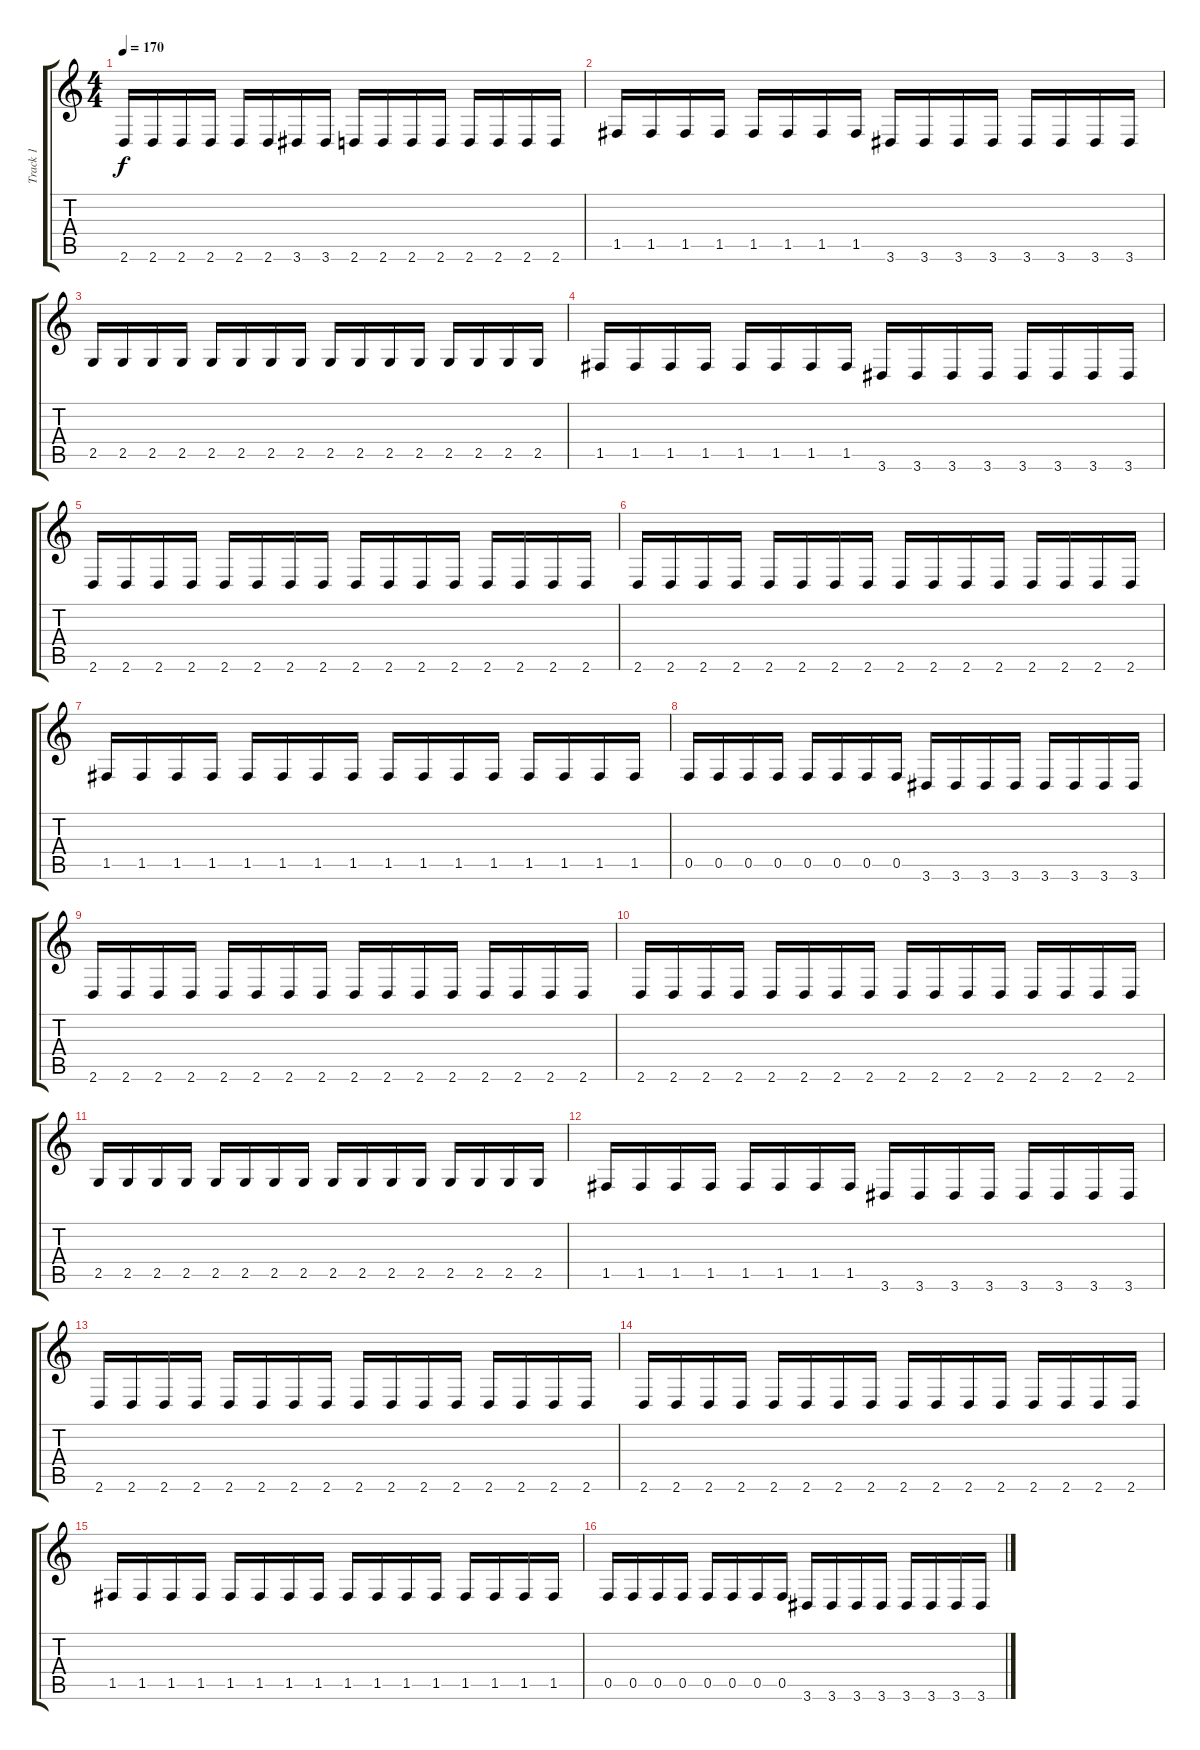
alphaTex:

\track ("Track 1" "Track 1") {instrument distortionguitar}
\staff {score tabs}
\tuning (C4 G3 Eb3 Bb2 F2 C2) {hide}
\ts (4 4)
\tempo 170
\clef g2
\ks c
2.6.16{dy f} 2.6.16 2.6.16 2.6.16 2.6.16 2.6.16 3.6.16 3.6.16 2.6.16 2.6.16 2.6.16 2.6.16 2.6.16 2.6.16 2.6.16 2.6.16 |
1.5.16 1.5.16 1.5.16 1.5.16 1.5.16 1.5.16 1.5.16 1.5.16 3.6.16 3.6.16 3.6.16 3.6.16 3.6.16 3.6.16 3.6.16 3.6.16 |
2.5.16 2.5.16 2.5.16 2.5.16 2.5.16 2.5.16 2.5.16 2.5.16 2.5.16 2.5.16 2.5.16 2.5.16 2.5.16 2.5.16 2.5.16 2.5.16 |
1.5.16 1.5.16 1.5.16 1.5.16 1.5.16 1.5.16 1.5.16 1.5.16 3.6.16 3.6.16 3.6.16 3.6.16 3.6.16 3.6.16 3.6.16 3.6.16 |
2.6.16 2.6.16 2.6.16 2.6.16 2.6.16 2.6.16 2.6.16 2.6.16 2.6.16 2.6.16 2.6.16 2.6.16 2.6.16 2.6.16 2.6.16 2.6.16 |
2.6.16 2.6.16 2.6.16 2.6.16 2.6.16 2.6.16 2.6.16 2.6.16 2.6.16 2.6.16 2.6.16 2.6.16 2.6.16 2.6.16 2.6.16 2.6.16 |
1.5.16 1.5.16 1.5.16 1.5.16 1.5.16 1.5.16 1.5.16 1.5.16 1.5.16 1.5.16 1.5.16 1.5.16 1.5.16 1.5.16 1.5.16 1.5.16 |
0.5.16 0.5.16 0.5.16 0.5.16 0.5.16 0.5.16 0.5.16 0.5.16 3.6.16 3.6.16 3.6.16 3.6.16 3.6.16 3.6.16 3.6.16 3.6.16 |
2.6.16 2.6.16 2.6.16 2.6.16 2.6.16 2.6.16 2.6.16 2.6.16 2.6.16 2.6.16 2.6.16 2.6.16 2.6.16 2.6.16 2.6.16 2.6.16 |
2.6.16 2.6.16 2.6.16 2.6.16 2.6.16 2.6.16 2.6.16 2.6.16 2.6.16 2.6.16 2.6.16 2.6.16 2.6.16 2.6.16 2.6.16 2.6.16 |
2.5.16 2.5.16 2.5.16 2.5.16 2.5.16 2.5.16 2.5.16 2.5.16 2.5.16 2.5.16 2.5.16 2.5.16 2.5.16 2.5.16 2.5.16 2.5.16 |
1.5.16 1.5.16 1.5.16 1.5.16 1.5.16 1.5.16 1.5.16 1.5.16 3.6.16 3.6.16 3.6.16 3.6.16 3.6.16 3.6.16 3.6.16 3.6.16 |
2.6.16 2.6.16 2.6.16 2.6.16 2.6.16 2.6.16 2.6.16 2.6.16 2.6.16 2.6.16 2.6.16 2.6.16 2.6.16 2.6.16 2.6.16 2.6.16 |
2.6.16 2.6.16 2.6.16 2.6.16 2.6.16 2.6.16 2.6.16 2.6.16 2.6.16 2.6.16 2.6.16 2.6.16 2.6.16 2.6.16 2.6.16 2.6.16 |
1.5.16 1.5.16 1.5.16 1.5.16 1.5.16 1.5.16 1.5.16 1.5.16 1.5.16 1.5.16 1.5.16 1.5.16 1.5.16 1.5.16 1.5.16 1.5.16 |
0.5.16 0.5.16 0.5.16 0.5.16 0.5.16 0.5.16 0.5.16 0.5.16 3.6.16 3.6.16 3.6.16 3.6.16 3.6.16 3.6.16 3.6.16 3.6.16
